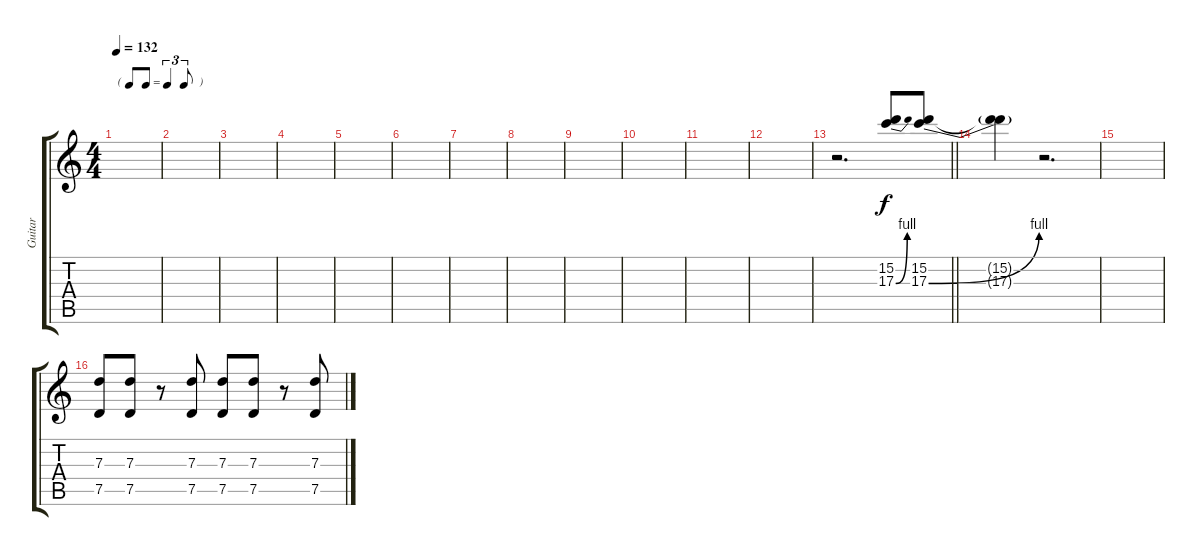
\track ("Guitar" "Guitar") {instrument distortionguitar}
\staff {score tabs}
\tuning (E4 B3 G3 D3 G2 D2) {hide}
\ts (4 4)
\tf triplet8th
\tempo 132
\clef g2
\ks c
|
|
|
|
|
|
|
|
|
|
|
|
\barLineRight lightlight
r.2{d} (15.2 17.3{be (bend 0 0 60 4)}).8{beam Up} (15.2 17.3{be (bend 0 0 60 4)}).8{beam Up} |
(15.2{t} 17.3{t}).4 r.2{d volume 7} |
|
(7.3 7.5).8{volume 16 instrument distortionguitar} (7.3 7.5).8 r.8 (7.3 7.5).8 (7.3 7.5).8 (7.3 7.5).8 r.8 (7.3 7.5).8
